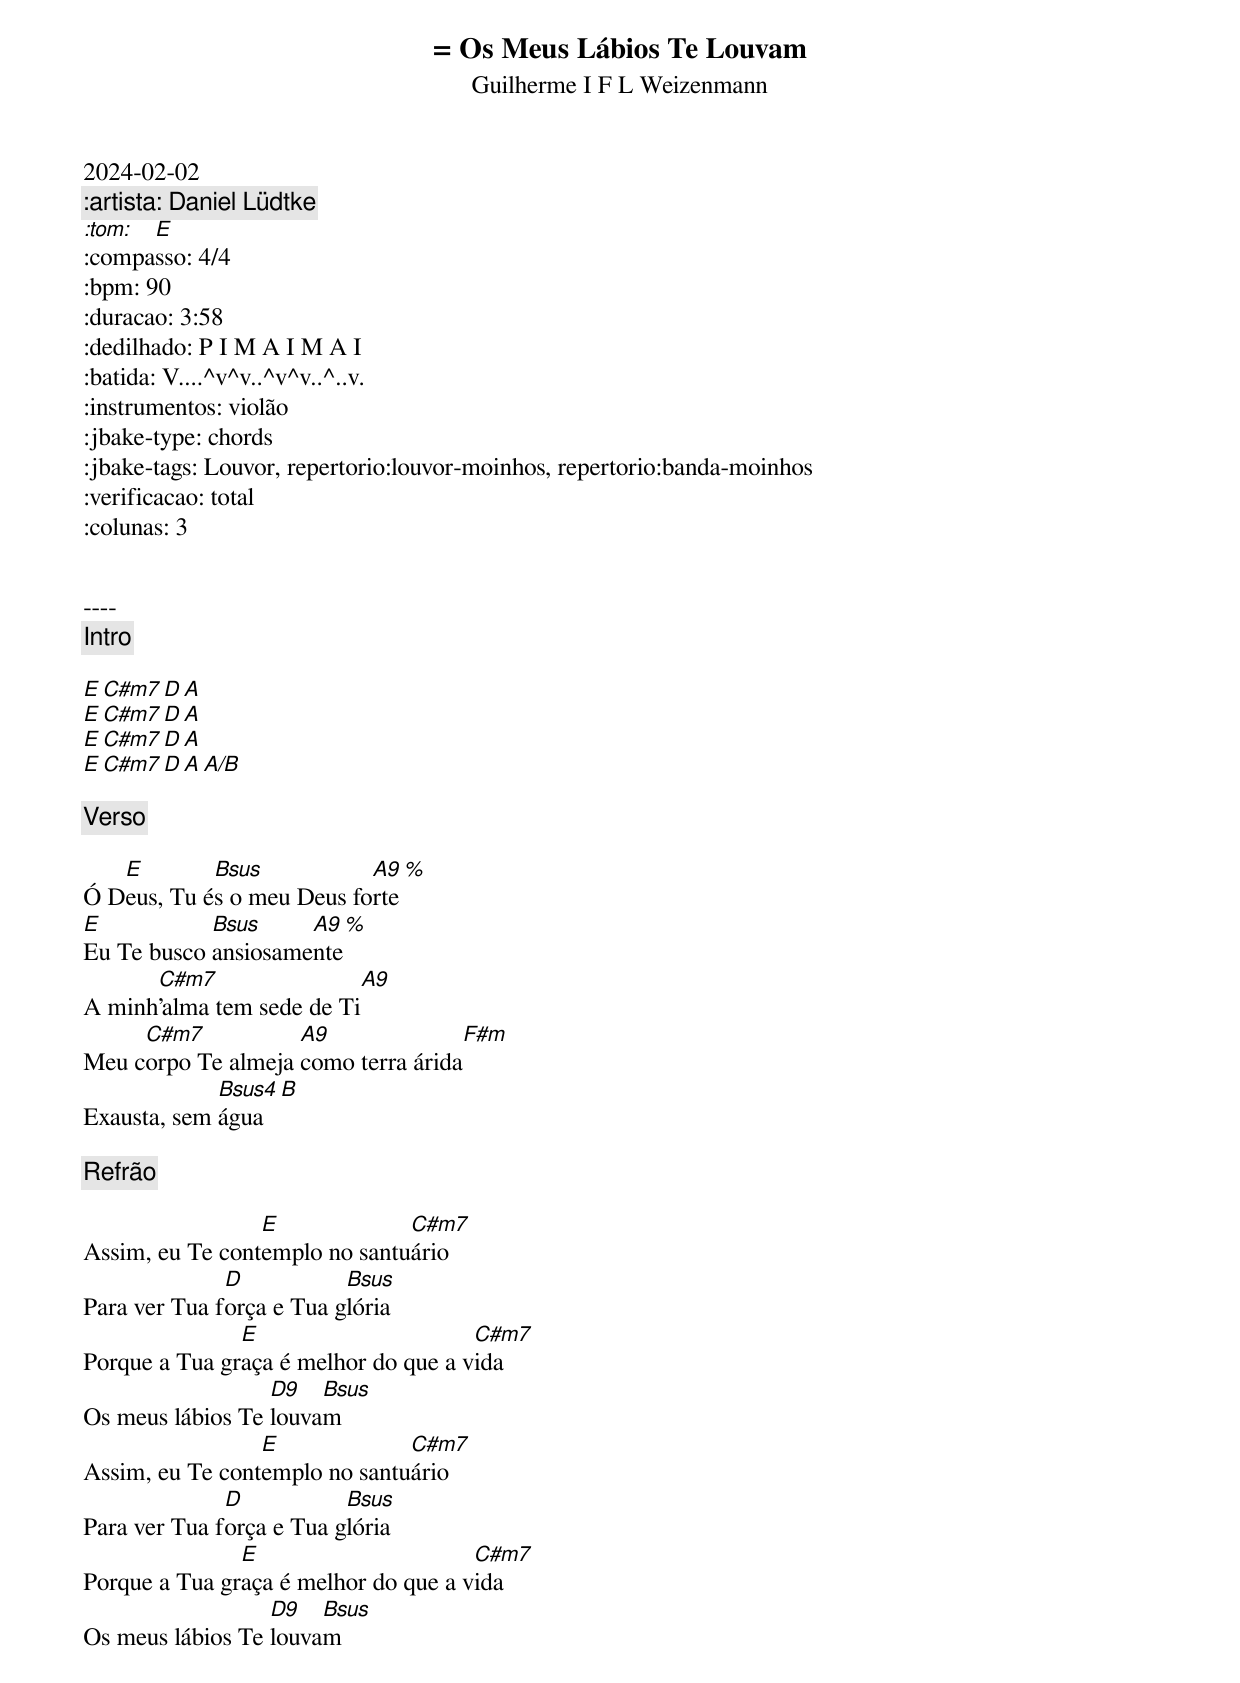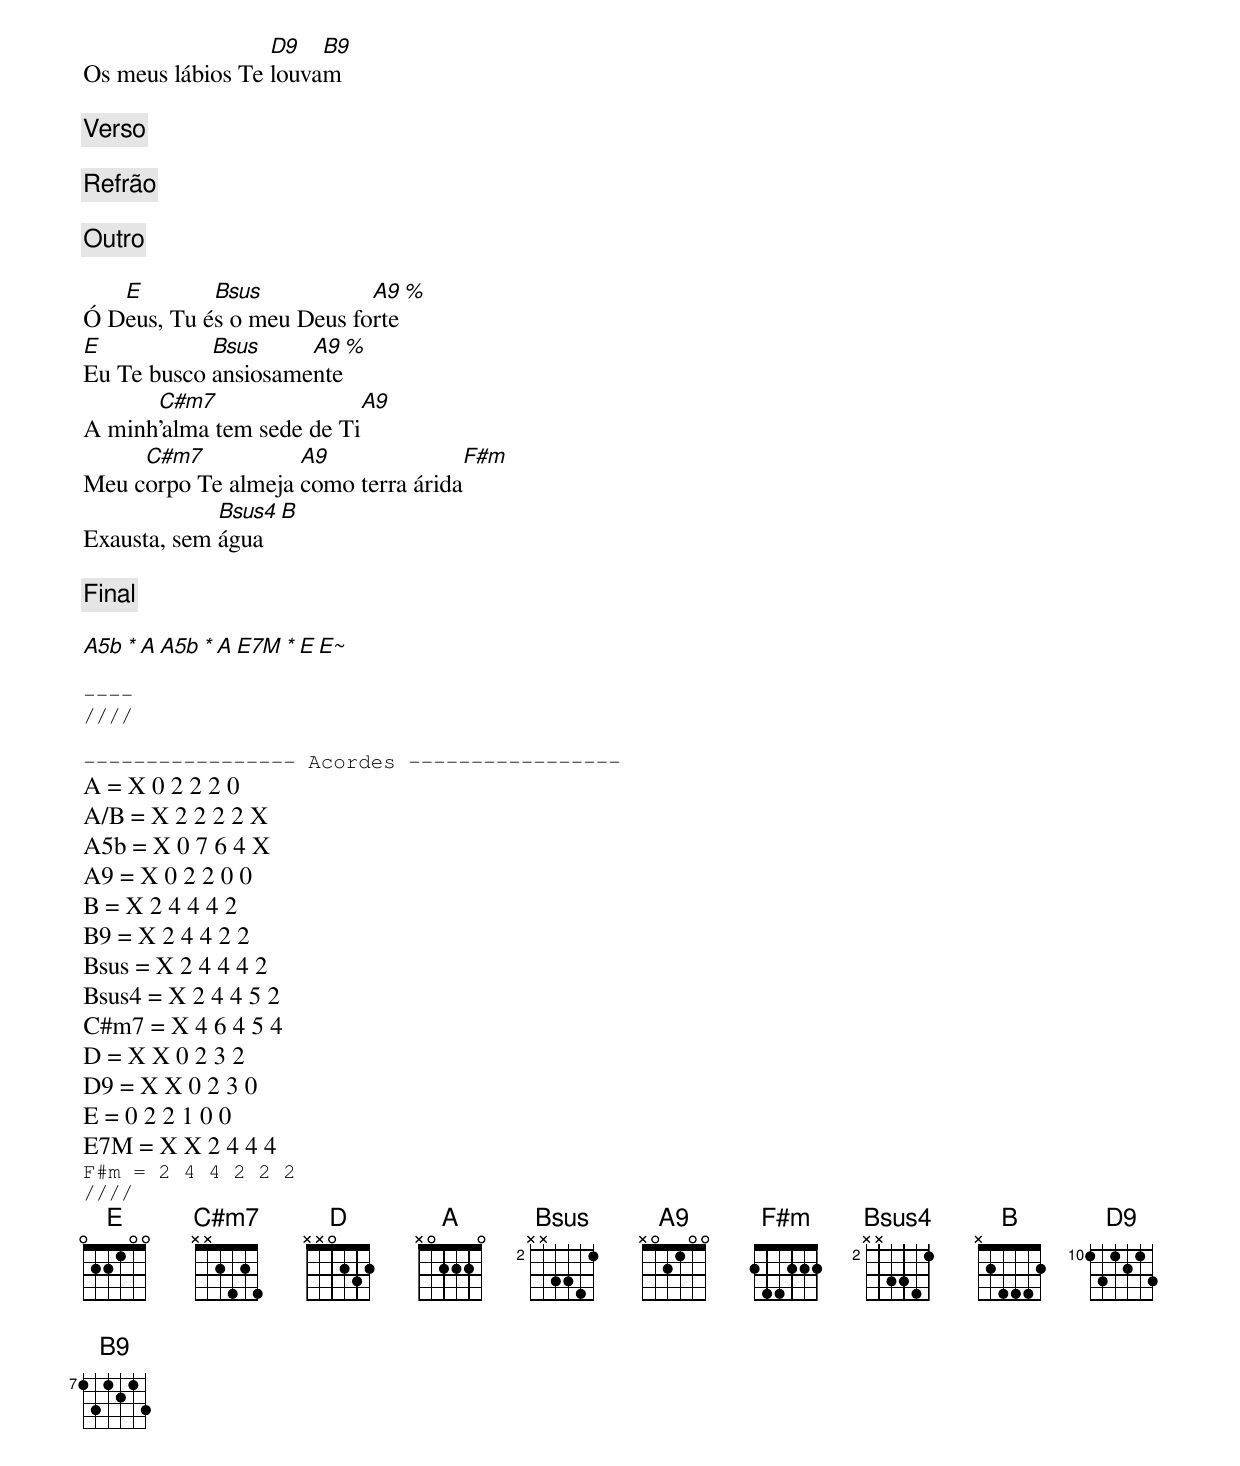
= Os Meus Lábios Te Louvam
Guilherme I F L Weizenmann
2024-02-02
:artista: Daniel Lüdtke
:tom: E
:compasso: 4/4
:bpm: 90
:duracao: 3:58
:dedilhado: P I M A I M A I
:batida: V....^v^v..^v^v..^..v.
:instrumentos: violão
:jbake-type: chords
:jbake-tags: Louvor, repertorio:louvor-moinhos, repertorio:banda-moinhos
:verificacao: total
:colunas: 3


----
[Intro]

E  C#m7  D  A
E  C#m7  D  A
E  C#m7  D  A
E  C#m7  D  A  A/B

[Verso]

   E        Bsus           A9    %
Ó Deus, Tu és o meu Deus forte
E           Bsus     A9    %
Eu Te busco ansiosamente
      C#m7                A9
A minh'alma tem sede de Ti
     C#m7           A9               F#m
Meu corpo Te almeja como terra árida
             Bsus4  B
Exausta, sem água

[Refrão]

                 E             C#m7
Assim, eu Te contemplo no santuário
              D           Bsus
Para ver Tua força e Tua glória
               E                      C#m7
Porque a Tua graça é melhor do que a vida
                  D9   Bsus
Os meus lábios Te louvam
                 E             C#m7
Assim, eu Te contemplo no santuário
              D           Bsus
Para ver Tua força e Tua glória
               E                      C#m7
Porque a Tua graça é melhor do que a vida
                  D9   Bsus
Os meus lábios Te louvam
                  D9   B9
Os meus lábios Te louvam

[Verso]

[Refrão]

[Outro]

   E        Bsus           A9    %
Ó Deus, Tu és o meu Deus forte
E           Bsus     A9    %
Eu Te busco ansiosamente
      C#m7                A9
A minh'alma tem sede de Ti
     C#m7           A9               F#m
Meu corpo Te almeja como terra árida
             Bsus4  B
Exausta, sem água

[Final]

A5b * A  A5b * A  E7M * E  E~

----
////

----------------- Acordes -----------------
A = X 0 2 2 2 0
A/B = X 2 2 2 2 X
A5b = X 0 7 6 4 X
A9 = X 0 2 2 0 0
B = X 2 4 4 4 2
B9 = X 2 4 4 2 2
Bsus = X 2 4 4 4 2
Bsus4 = X 2 4 4 5 2
C#m7 = X 4 6 4 5 4
D = X X 0 2 3 2
D9 = X X 0 2 3 0
E = 0 2 2 1 0 0
E7M = X X 2 4 4 4
F#m = 2 4 4 2 2 2
////
